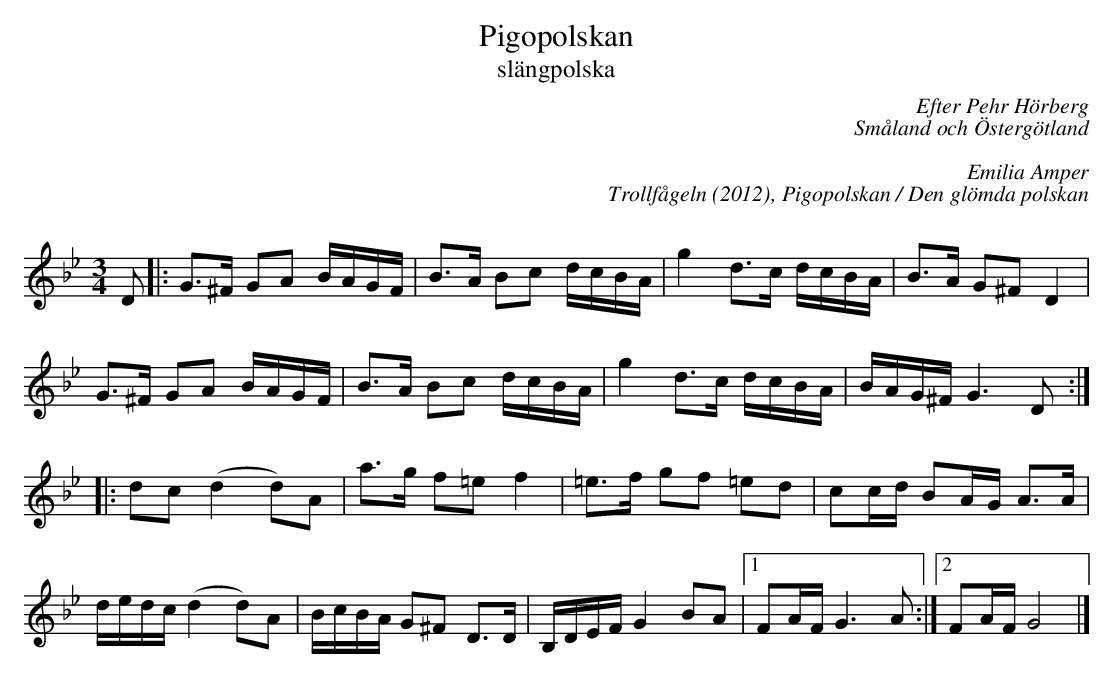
X:1
Q: 92
T: Pigopolskan
T: slängpolska
C: Efter Pehr Hörberg
C: Småland och Östergötland
C:
C: Emilia Amper
C: Trollfågeln (2012), Pigopolskan / Den glömda polskan
M: 3/4
L: 1/8
K: Gm
D |: G3/^F/ GA B/A/G/F/ | B3/A/ Bc d/c/B/A/ | g2 d3/c/ d/c/B/A/ | B3/A/ G^F D2 |
G3/^F/ GA B/A/G/F/ | B3/A/ Bc d/c/B/A/ | g2 d3/c/ d/c/B/A/ | B/A/G/^F/ G3 D :|
|: dc (d2 d)A | a3/g/ f=e f2 | =e3/f/ gf =ed | cc/d/ BA/G/ A3/A/ |
d/e/d/c/ (d2 d)A | B/c/B/A/ G^F D3/D/ | B,/D/E/F/ G2 BA |[1 FA/F/ G3 A :|[2 FA/F/ G4 |]
